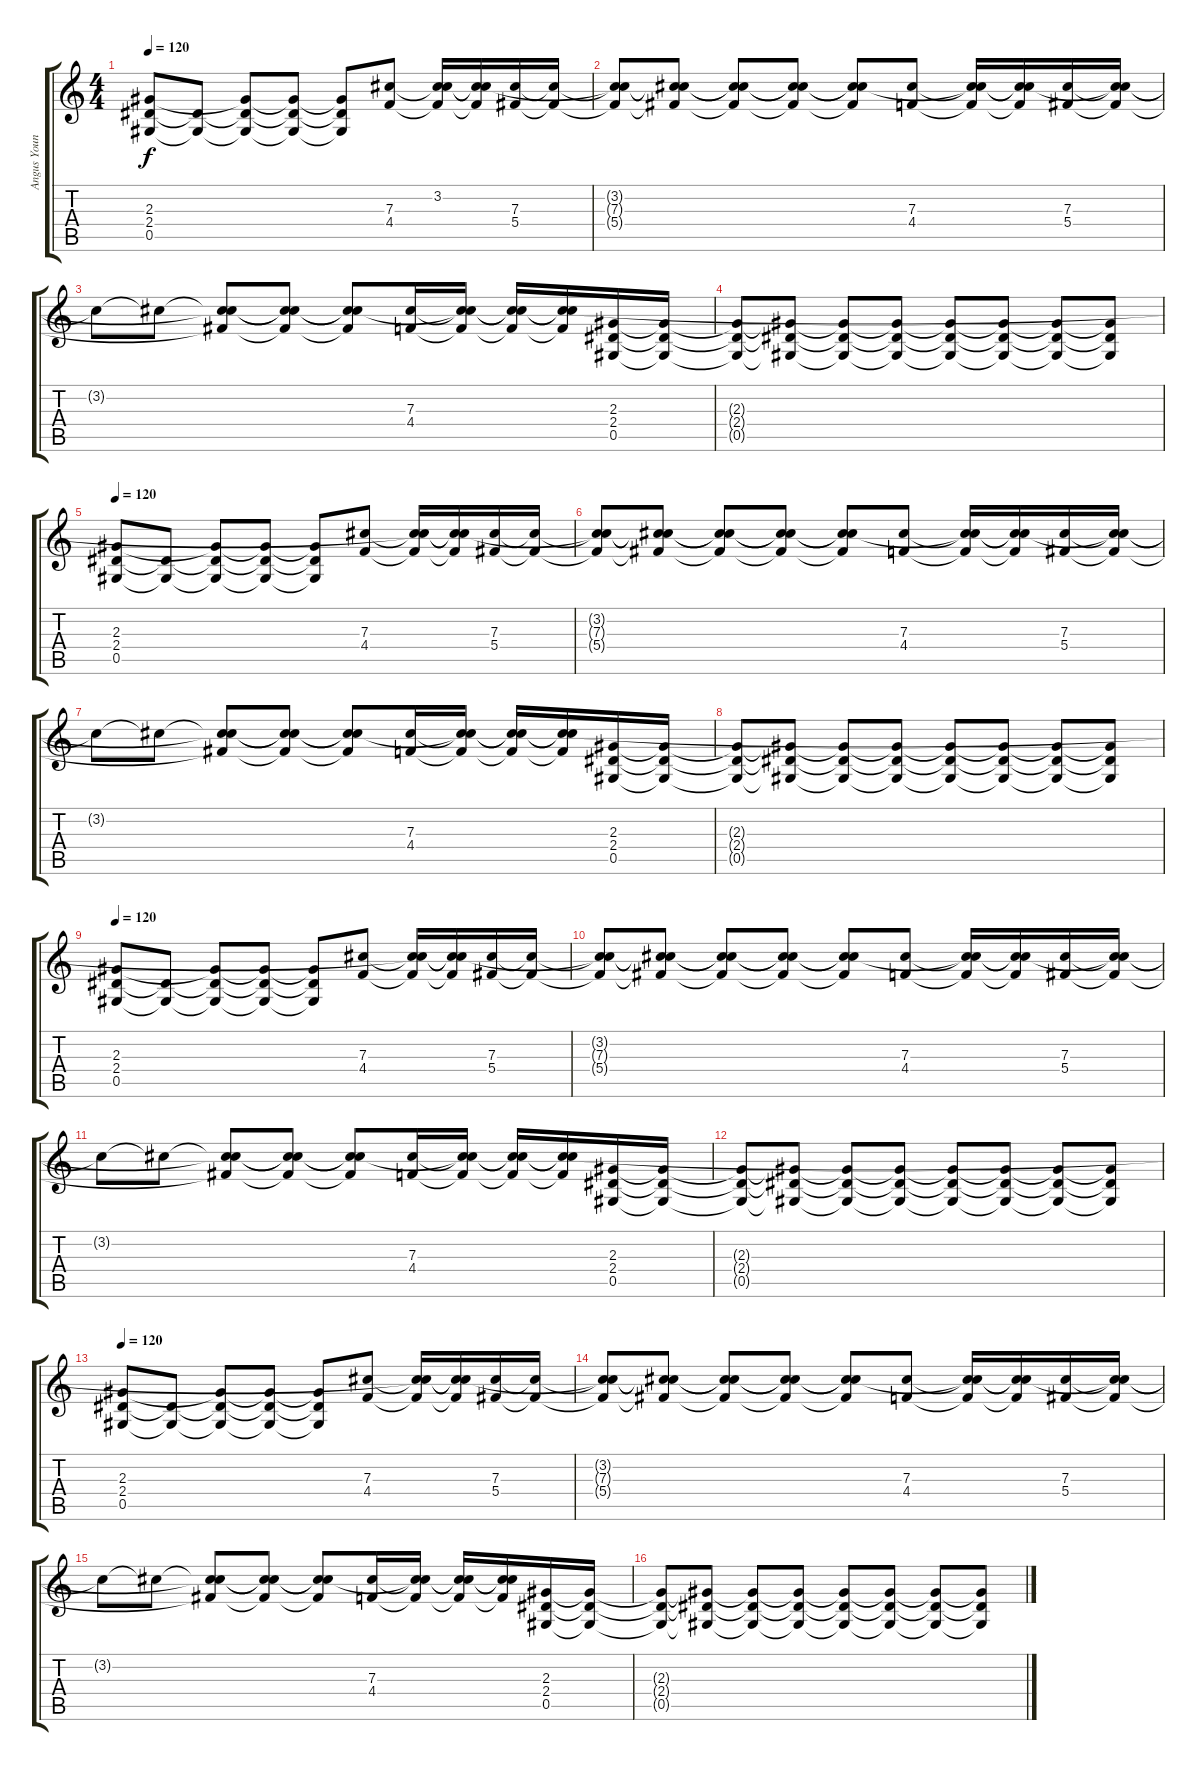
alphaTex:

\track ("Angus Young" "Angus Youn") {instrument distortionguitar}
\staff {score tabs}
\tuning (Eb4 Bb3 Gb3 Db3 Ab2 Eb2) {hide}
\ts (4 4)
\tempo 125
\tempo 120
\clef g2
\ks c
(2.3 2.4 0.5).8{dy f} (2.4{t} 0.5{t}).8 (2.3{t} 2.4{t} 0.5{t}).8 (2.3{t} 2.4{t} 0.5{t}).8 (2.3{t} 2.4{t} 0.5{t}).8 (7.3 4.4).8 (3.2{t} 7.3{t} 4.4{t}).16 (3.2{t} 7.3{t} 4.4{t}).16 (7.3 5.4).16 (7.3{t} 5.4{t}).16 |
(3.2{t} 7.3{t} 5.4{t}).8 (3.2{t} 7.3{t} 5.4{t}).8 (3.2{t} 7.3{t} 5.4{t}).8 (3.2{t} 7.3{t} 5.4{t}).8 (3.2{t} 7.3{t} 5.4{t}).8 (7.3 4.4).8 (3.2{t} 7.3{t} 4.4{t}).16 (3.2{t} 7.3{t} 4.4{t}).16 (7.3 5.4).16 (3.2{t} 7.3{t} 5.4{t}).16 |
3.2{t}.8 3.2{t}.8 (3.2{t} 7.3{t} 5.4{t}).8 (3.2{t} 7.3{t} 5.4{t}).8 (3.2{t} 7.3{t} 5.4{t}).8 (7.3 4.4).16 (3.2{t} 7.3{t} 4.4{t}).16 (3.2{t} 7.3{t} 4.4{t}).16 (3.2{t} 7.3{t} 4.4{t}).16 (2.3 2.4 0.5).16 (2.3{t} 2.4{t} 0.5{t}).16 |
(2.3{t} 2.4{t} 0.5{t}).8 (2.3{t} 2.4{t} 0.5{t}).8 (2.3{t} 2.4{t} 0.5{t}).8 (2.3{t} 2.4{t} 0.5{t}).8 (2.3{t} 2.4{t} 0.5{t}).8 (2.3{t} 2.4{t} 0.5{t}).8 (2.3{t} 2.4{t} 0.5{t}).8 (2.3{t} 2.4{t} 0.5{t}).8 |
\tempo 120
(2.3 2.4 0.5).8 (2.4{t} 0.5{t}).8 (2.3{t} 2.4{t} 0.5{t}).8 (2.3{t} 2.4{t} 0.5{t}).8 (2.3{t} 2.4{t} 0.5{t}).8 (7.3 4.4).8 (3.2{t} 7.3{t} 4.4{t}).16 (3.2{t} 7.3{t} 4.4{t}).16 (7.3 5.4).16 (7.3{t} 5.4{t}).16 |
(3.2{t} 7.3{t} 5.4{t}).8 (3.2{t} 7.3{t} 5.4{t}).8 (3.2{t} 7.3{t} 5.4{t}).8 (3.2{t} 7.3{t} 5.4{t}).8 (3.2{t} 7.3{t} 5.4{t}).8 (7.3 4.4).8 (3.2{t} 7.3{t} 4.4{t}).16 (3.2{t} 7.3{t} 4.4{t}).16 (7.3 5.4).16 (3.2{t} 7.3{t} 5.4{t}).16 |
3.2{t}.8 3.2{t}.8 (3.2{t} 7.3{t} 5.4{t}).8 (3.2{t} 7.3{t} 5.4{t}).8 (3.2{t} 7.3{t} 5.4{t}).8 (7.3 4.4).16 (3.2{t} 7.3{t} 4.4{t}).16 (3.2{t} 7.3{t} 4.4{t}).16 (3.2{t} 7.3{t} 4.4{t}).16 (2.3 2.4 0.5).16 (2.3{t} 2.4{t} 0.5{t}).16 |
(2.3{t} 2.4{t} 0.5{t}).8 (2.3{t} 2.4{t} 0.5{t}).8 (2.3{t} 2.4{t} 0.5{t}).8 (2.3{t} 2.4{t} 0.5{t}).8 (2.3{t} 2.4{t} 0.5{t}).8 (2.3{t} 2.4{t} 0.5{t}).8 (2.3{t} 2.4{t} 0.5{t}).8 (2.3{t} 2.4{t} 0.5{t}).8 |
\tempo 126
\tempo 120
(2.3 2.4 0.5).8{volume 16} (2.4{t} 0.5{t}).8 (2.3{t} 2.4{t} 0.5{t}).8 (2.3{t} 2.4{t} 0.5{t}).8 (2.3{t} 2.4{t} 0.5{t}).8 (7.3 4.4).8 (3.2{t} 7.3{t} 4.4{t}).16 (3.2{t} 7.3{t} 4.4{t}).16 (7.3 5.4).16 (7.3{t} 5.4{t}).16 |
(3.2{t} 7.3{t} 5.4{t}).8 (3.2{t} 7.3{t} 5.4{t}).8 (3.2{t} 7.3{t} 5.4{t}).8 (3.2{t} 7.3{t} 5.4{t}).8 (3.2{t} 7.3{t} 5.4{t}).8 (7.3 4.4).8 (3.2{t} 7.3{t} 4.4{t}).16 (3.2{t} 7.3{t} 4.4{t}).16 (7.3 5.4).16 (3.2{t} 7.3{t} 5.4{t}).16 |
3.2{t}.8 3.2{t}.8 (3.2{t} 7.3{t} 5.4{t}).8 (3.2{t} 7.3{t} 5.4{t}).8 (3.2{t} 7.3{t} 5.4{t}).8 (7.3 4.4).16 (3.2{t} 7.3{t} 4.4{t}).16 (3.2{t} 7.3{t} 4.4{t}).16 (3.2{t} 7.3{t} 4.4{t}).16 (2.3 2.4 0.5).16 (2.3{t} 2.4{t} 0.5{t}).16 |
(2.3{t} 2.4{t} 0.5{t}).8 (2.3{t} 2.4{t} 0.5{t}).8 (2.3{t} 2.4{t} 0.5{t}).8 (2.3{t} 2.4{t} 0.5{t}).8 (2.3{t} 2.4{t} 0.5{t}).8 (2.3{t} 2.4{t} 0.5{t}).8 (2.3{t} 2.4{t} 0.5{t}).8 (2.3{t} 2.4{t} 0.5{t}).8 |
\tempo 120
(2.3 2.4 0.5).8 (2.4{t} 0.5{t}).8 (2.3{t} 2.4{t} 0.5{t}).8 (2.3{t} 2.4{t} 0.5{t}).8 (2.3{t} 2.4{t} 0.5{t}).8 (7.3 4.4).8 (3.2{t} 7.3{t} 4.4{t}).16 (3.2{t} 7.3{t} 4.4{t}).16 (7.3 5.4).16 (7.3{t} 5.4{t}).16 |
(3.2{t} 7.3{t} 5.4{t}).8 (3.2{t} 7.3{t} 5.4{t}).8 (3.2{t} 7.3{t} 5.4{t}).8 (3.2{t} 7.3{t} 5.4{t}).8 (3.2{t} 7.3{t} 5.4{t}).8 (7.3 4.4).8 (3.2{t} 7.3{t} 4.4{t}).16 (3.2{t} 7.3{t} 4.4{t}).16 (7.3 5.4).16 (3.2{t} 7.3{t} 5.4{t}).16 |
3.2{t}.8 3.2{t}.8 (3.2{t} 7.3{t} 5.4{t}).8 (3.2{t} 7.3{t} 5.4{t}).8 (3.2{t} 7.3{t} 5.4{t}).8 (7.3 4.4).16 (3.2{t} 7.3{t} 4.4{t}).16 (3.2{t} 7.3{t} 4.4{t}).16 (3.2{t} 7.3{t} 4.4{t}).16 (2.3 2.4 0.5).16 (2.3{t} 2.4{t} 0.5{t}).16 |
(2.3{t} 2.4{t} 0.5{t}).8 (2.3{t} 2.4{t} 0.5{t}).8 (2.3{t} 2.4{t} 0.5{t}).8 (2.3{t} 2.4{t} 0.5{t}).8 (2.3{t} 2.4{t} 0.5{t}).8 (2.3{t} 2.4{t} 0.5{t}).8 (2.3{t} 2.4{t} 0.5{t}).8 (2.3{t} 2.4{t} 0.5{t}).8
